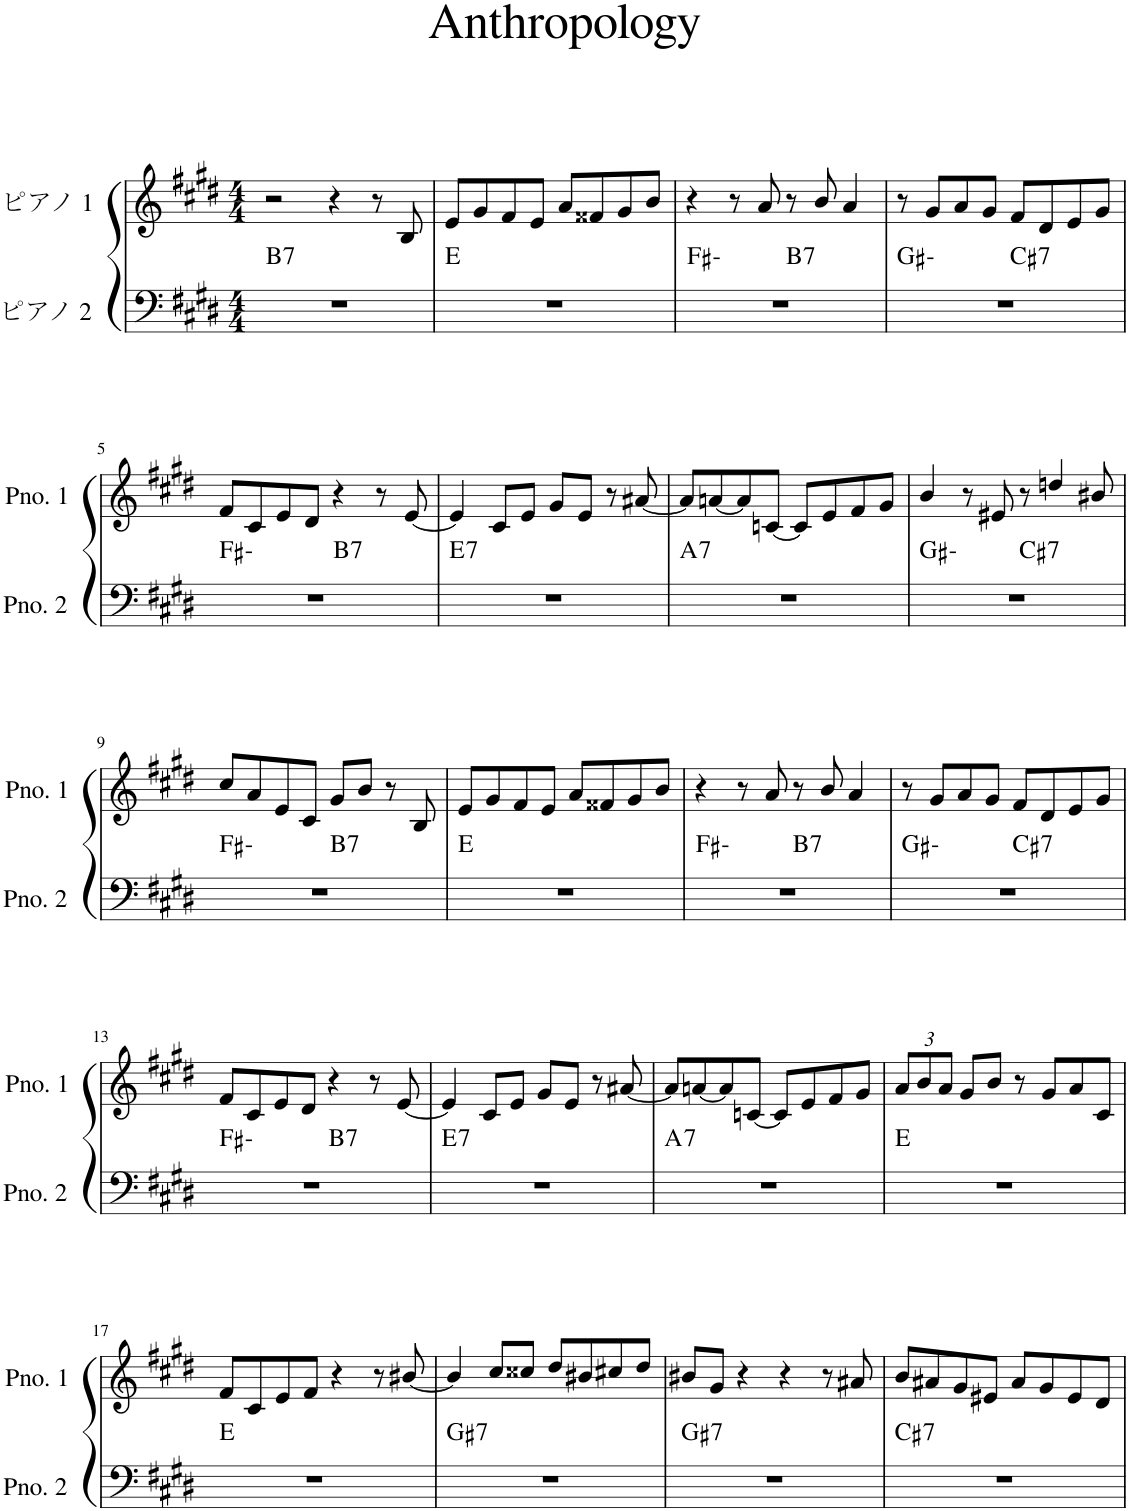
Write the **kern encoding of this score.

**kern	**harte	**kern
*part2	*part2	*part1
*staff2	*	*staff1
*I"ピアノ 2	*	*I"ピアノ 1
*clefF4	*	*clefG2
*k[f#c#g#d#]	*	*k[f#c#g#d#]
*M4/4	*	*M4/4
=1	=1	=1
!	!LO:H:kt=7	!
1r	B:7	2r
.	.	4r
.	.	8r
.	.	8B/
=2	=2	=2
1r	E:maj	8e/L
.	.	8g#/
.	.	8f#/
.	.	8e/J
.	.	8a/L
.	.	8f##X/
.	.	8g#/
.	.	8b/J
=3	=3	=3
*^	*	*
1r	2ryy	F#:min	4r
.	.	.	8r
.	.	.	8a/
!	!	!LO:H:kt=7	!
.	2ryy	B:7	8r
.	.	.	8b/
.	.	.	4a/
=4	=4	=4	=4
1r	2ryy	G#:min	8r
.	.	.	8g#/L
.	.	.	8a/
.	.	.	8g#/J
!	!	!LO:H:kt=7	!
.	2ryy	C#:7	8f#/L
.	.	.	8d#/
.	.	.	8e/
.	.	.	8g#/J
!!LO:LB:g=z
=5	=5	=5	=5
1r	2ryy	F#:min	8f#/L
.	.	.	8c#/
.	.	.	8e/
.	.	.	8d#/J
!	!	!LO:H:kt=7	!
.	2ryy	B:7	4r
.	.	.	8r
.	.	.	[8e/
=6	=6	=6	=6
!	!	!LO:H:kt=7	!
*v	*v	*	*
1r	E:7	4e/]
.	.	8c#/L
.	.	8e/J
.	.	8g#/L
.	.	8e/J
.	.	8r
.	.	[8a#X/
=7	=7	=7
!	!LO:H:kt=7	!
1r	A:7	8a#/L]
.	.	[8an/
.	.	8a/]
.	.	[8cn/J
.	.	8c/L]
.	.	8e/
.	.	8f#/
.	.	8g#/J
=8	=8	=8
*^	*	*
1r	2ryy	G#:min	4b/
.	.	.	8r
.	.	.	8e#X/
!	!	!LO:H:kt=7	!
.	2ryy	C#:7	8r
.	.	.	4ddn/
.	.	.	8b#X/
!!LO:LB:g=z
=9	=9	=9	=9
1r	2ryy	F#:min	8cc#/L
.	.	.	8a/
.	.	.	8e/
.	.	.	8c#/J
!	!	!LO:H:kt=7	!
.	2ryy	B:7	8g#/L
.	.	.	8b/J
.	.	.	8r
.	.	.	8B/
*v	*v	*	*
=10	=10	=10
1r	E:maj	8e/L
.	.	8g#/
.	.	8f#/
.	.	8e/J
.	.	8a/L
.	.	8f##X/
.	.	8g#/
.	.	8b/J
=11	=11	=11
*^	*	*
1r	2ryy	F#:min	4r
.	.	.	8r
.	.	.	8a/
!	!	!LO:H:kt=7	!
.	2ryy	B:7	8r
.	.	.	8b/
.	.	.	4a/
=12	=12	=12	=12
1r	2ryy	G#:min	8r
.	.	.	8g#/L
.	.	.	8a/
.	.	.	8g#/J
!	!	!LO:H:kt=7	!
.	2ryy	C#:7	8f#/L
.	.	.	8d#/
.	.	.	8e/
.	.	.	8g#/J
!!LO:LB:g=z
=13	=13	=13	=13
1r	2ryy	F#:min	8f#/L
.	.	.	8c#/
.	.	.	8e/
.	.	.	8d#/J
!	!	!LO:H:kt=7	!
.	2ryy	B:7	4r
.	.	.	8r
.	.	.	[8e/
=14	=14	=14	=14
!	!	!LO:H:kt=7	!
*v	*v	*	*
1r	E:7	4e/]
.	.	8c#/L
.	.	8e/J
.	.	8g#/L
.	.	8e/J
.	.	8r
.	.	[8a#X/
=15	=15	=15
!	!LO:H:kt=7	!
1r	A:7	8a#/L]
.	.	[8an/
.	.	8a/]
.	.	[8cn/J
.	.	8c/L]
.	.	8e/
.	.	8f#/
.	.	8g#/J
=16	=16	=16
*	*	*Xbrackettup
1r	E:maj	12a/L
.	.	12b/
.	.	12a/J
.	.	8g#/L
.	.	8b/J
.	.	8r
.	.	8g#/L
.	.	8a/
.	.	8c#/J
!!LO:LB:g=z
=17	=17	=17
1r	E:maj	8f#/L
.	.	8c#/
.	.	8e/
.	.	8f#/J
.	.	4r
.	.	8r
.	.	[8b#X/
=18	=18	=18
!	!LO:H:kt=7	!
1r	G#:7	4b#/]
.	.	8cc#/L
.	.	8cc##X/J
.	.	8dd#/L
.	.	8b#X/
.	.	8cc#X/
.	.	8dd#/J
=19	=19	=19
!	!LO:H:kt=7	!
1r	G#:7	8b#X/L
.	.	8g#/J
.	.	4r
.	.	4r
.	.	8r
.	.	8a#X/
=20	=20	=20
!	!LO:H:kt=7	!
1r	C#:7	8b/L
.	.	8a#X/
.	.	8g#/
.	.	8e#X/J
.	.	8a#/L
.	.	8g#/
.	.	8e#/
.	.	8d#/J
=	=	=
*-	*-	*-
